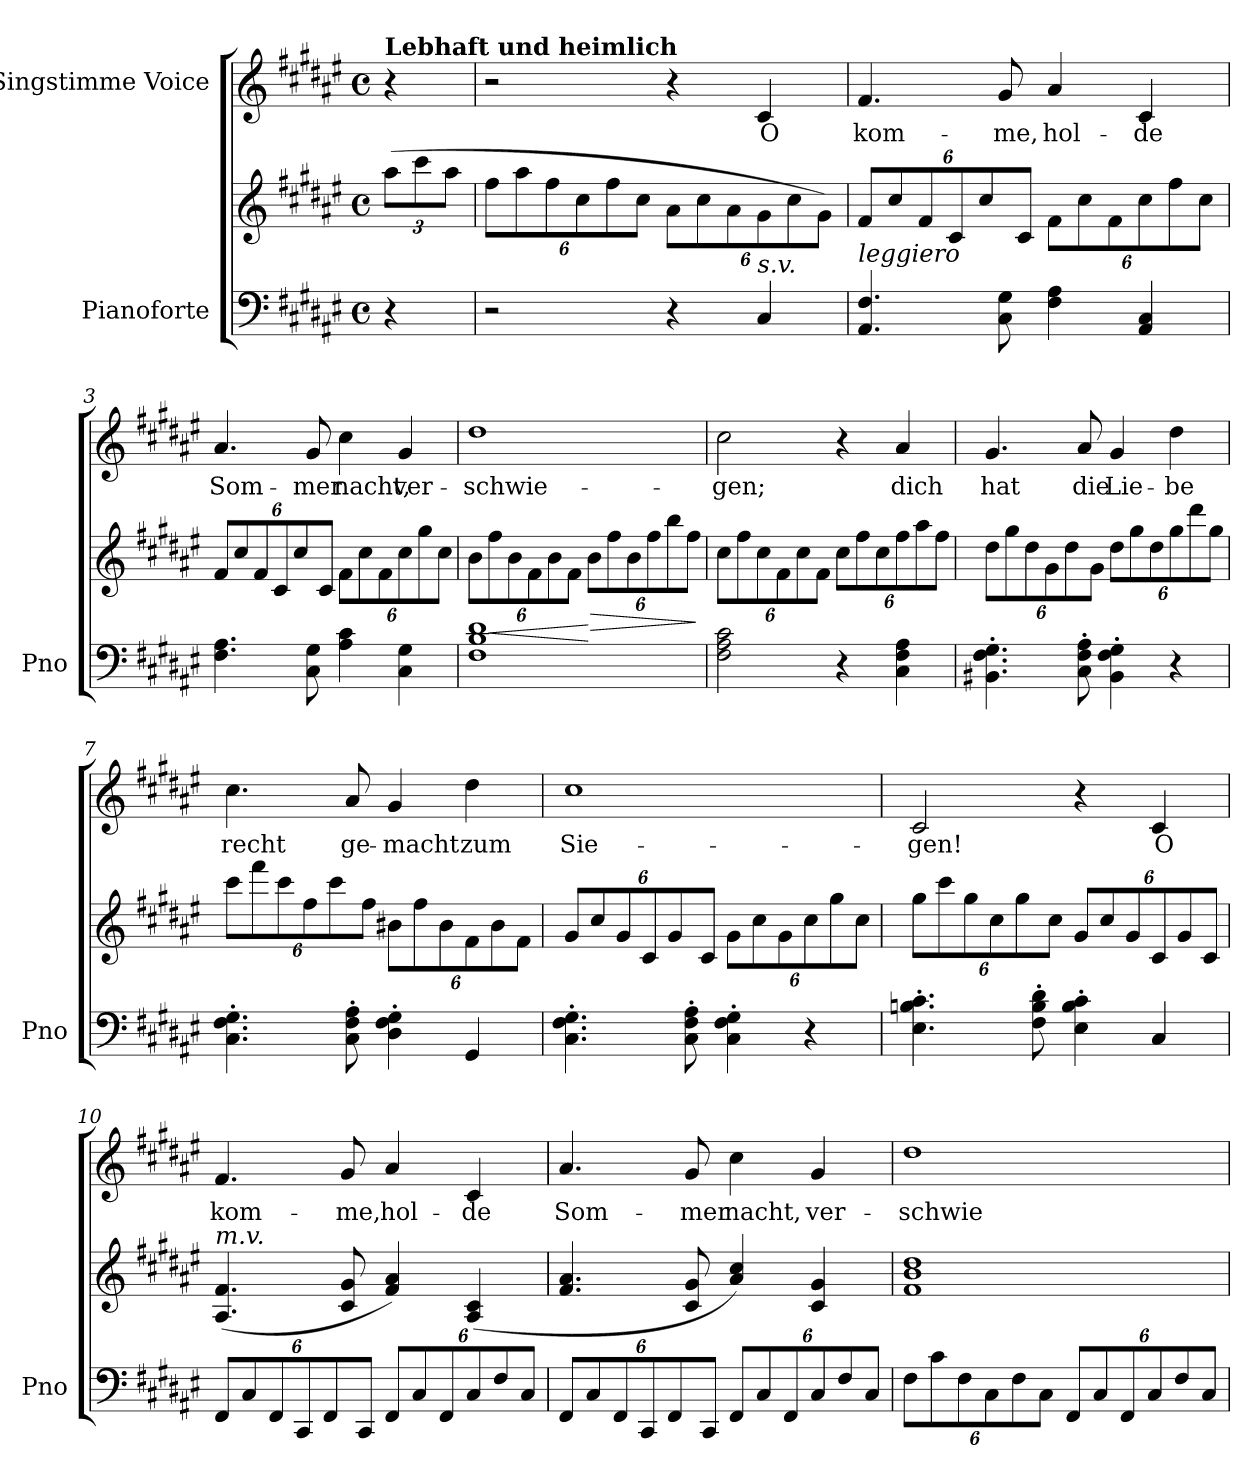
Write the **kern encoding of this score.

**kern	**kern	**dynam	**kern	**text
*part2	*part2	*part2	*part1	*part1
*staff3	*staff2	*staff2/3	*staff1	*staff1
*I"Pianoforte	*	*	*I"Singstimme Voice	*
*I'Pno	*	*	*	*
*clefF4	*clefG2	*	*clefG2	*
*k[f#c#g#d#a#e#]	*k[f#c#g#d#a#e#]	*	*k[f#c#g#d#a#e#]	*
*M4/4	*M4/4	*	*M4/4	*
*met(c)	*met(c)	*	*met(c)	*
*	*Xbrackettup	*	*	*
=	=	=	=	=
!	!	!	!LO:TX:a:B:t=Lebhaft und heimlich	!
!	!	!LO:DY:b	!	!
!	!	!LO:DY:n=1:b	!	!
4r	(>12aa#\L	other-dynamics p	4r	.
.	12ccc#\	.	.	.
.	12aa#\J	.	.	.
=1	=1	=1	=1	=1
2r	12ff#\L	.	2r	.
.	12aa#\	.	.	.
.	12ff#\	.	.	.
.	12cc#\	.	.	.
.	12ff#\	.	.	.
.	12cc#\J	.	.	.
4r	12a#\L	.	4r	.
.	12cc#\	.	.	.
.	12a#\	.	.	.
!LO:TX:a:i:t=s.v.	!	!	!	!
!	!	!	!	!LO:LY:b
4C#/	12g#\	.	4c#/	O
.	12cc#\	.	.	.
.	12g#\J)	.	.	.
=2	=2	=2	=2	=2
!LO:TX:a:i:t=leggiero	!	!	!	!
!	!	!	!	!LO:LY:b
4.AA#/ 4.F#/	12f#/L	.	4.f#/	kom-
.	12cc#/	.	.	.
.	12f#/	.	.	.
.	12c#/	.	.	.
.	12cc#/	.	.	.
!	!	!	!	!LO:LY:b
8C#\ 8G#\	.	.	8g#/	-me,
.	12c#/J	.	.	.
!	!	!	!	!LO:LY:b
4F#\ 4A#\	12f#\L	.	4a#/	hol-
.	12cc#\	.	.	.
.	12f#\	.	.	.
!	!	!	!	!LO:LY:b
4AA#/ 4C#/	12cc#\	.	4c#/	-de
.	12ff#\	.	.	.
.	12cc#\J	.	.	.
=3	=3	=3	=3	=3
!	!	!	!	!LO:LY:b
4.F#\ 4.A#\	12f#/L	.	4.a#/	Som-
.	12cc#/	.	.	.
.	12f#/	.	.	.
.	12c#/	.	.	.
.	12cc#/	.	.	.
!	!	!	!	!LO:LY:b
8C#\ 8G#\	.	.	8g#/	-mer
.	12c#/J	.	.	.
!	!	!	!	!LO:LY:b
4A#\ 4c#\	12f#\L	.	4cc#\	nacht,
.	12cc#\	.	.	.
.	12f#\	.	.	.
!	!	!	!	!LO:LY:b
4C#\ 4G#\	12cc#\	.	4g#/	ver-
.	12gg#\	.	.	.
.	12cc#\J	.	.	.
!!LO:LB:g=z
=4	=4	=4	=4	=4
!	!	!	!	!LO:LY:b
1F# 1B 1d#	12b\L	.	1dd#	-schwie-
!	!	!LO:HP:b	!	!
.	12ff#\	<	.	.
.	12b\	.	.	.
.	12f#\	.	.	.
.	12b\	.	.	.
.	12f#\J	.	.	.
!	!	!LO:HP:n=1:b	!	!
.	12b\L	[ >	.	.
.	12ff#\	.	.	.
.	12b\	.	.	.
.	12ff#\	.	.	.
.	12bb\	.	.	.
.	12ff#\J	.	.	.
.	.	]	.	.
=5	=5	=5	=5	=5
!	!	!	!	!LO:LY:b
2F#\ 2A#\ 2c#\	12cc#\L	.	2cc#\	-gen;
.	12ff#\	.	.	.
.	12cc#\	.	.	.
.	12f#\	.	.	.
.	12cc#\	.	.	.
.	12f#\J	.	.	.
4r	12cc#\L	.	4r	.
.	12ff#\	.	.	.
.	12cc#\	.	.	.
!	!	!	!	!LO:LY:b
4C#\ 4F#\ 4A#\	12ff#\	.	4a#/	dich
.	12aa#\	.	.	.
.	12ff#\J	.	.	.
=6	=6	=6	=6	=6
!	!	!	!	!LO:LY:b
4.BB#X\' 4.F#\' 4.G#\'	12dd#\L	.	4.g#/	hat
.	12gg#\	.	.	.
.	12dd#\	.	.	.
.	12g#\	.	.	.
.	12dd#\	.	.	.
!	!	!	!	!LO:LY:b
8C#\' 8F#\' 8A#\'	.	.	8a#/	die
.	12g#\J	.	.	.
!	!	!	!	!LO:LY:b
4BB#\' 4F#\' 4G#\'	12dd#\L	.	4g#/	Lie-
.	12gg#\	.	.	.
.	12dd#\	.	.	.
!	!	!	!	!LO:LY:b
4r	12gg#\	.	4dd#\	-be
.	12ddd#\	.	.	.
.	12gg#\J	.	.	.
=7	=7	=7	=7	=7
!	!	!	!	!LO:LY:b
4.C#\' 4.F#\' 4.G#\'	12ccc#\L	.	4.cc#\	recht
.	12fff#\	.	.	.
.	12ccc#\	.	.	.
.	12ff#\	.	.	.
.	12ccc#\	.	.	.
!	!	!	!	!LO:LY:b
8C#\' 8F#\' 8A#\'	.	.	8a#/	ge-
.	12ff#\J	.	.	.
!	!	!	!	!LO:LY:b
4D#\' 4F#\' 4G#\'	12b#X\L	.	4g#/	-macht
.	12ff#\	.	.	.
.	12b#\	.	.	.
!	!	!	!	!LO:LY:b
4GG#/	12f#\	.	4dd#\	zum
.	12b#\	.	.	.
.	12f#\J	.	.	.
!!LO:LB:g=z
=8	=8	=8	=8	=8
!	!	!	!	!LO:LY:b
4.C#\' 4.F#\' 4.G#\'	12g#/L	.	1cc#	Sie-
.	12cc#/	.	.	.
.	12g#/	.	.	.
.	12c#/	.	.	.
.	12g#/	.	.	.
8C#\' 8F#\' 8A#\'	.	.	.	.
.	12c#/J	.	.	.
4C#\' 4F#\' 4G#\'	12g#\L	.	.	.
.	12cc#\	.	.	.
.	12g#\	.	.	.
4r	12cc#\	.	.	.
.	12gg#\	.	.	.
.	12cc#\J	.	.	.
=9	=9	=9	=9	=9
!	!	!	!	!LO:LY:b
4.E#\' 4.Bn\' 4.c#\'	12gg#\L	.	2c#/	-gen!
.	12ccc#\	.	.	.
.	12gg#\	.	.	.
.	12cc#\	.	.	.
.	12gg#\	.	.	.
8F#\' 8B\' 8d#\'	.	.	.	.
.	12cc#\J	.	.	.
4E#\' 4B\' 4c#\'	12g#/L	.	4r	.
.	12cc#/	.	.	.
.	12g#/	.	.	.
!	!	!	!	!LO:LY:b
4C#/	12c#/	.	4c#/	O
.	12g#/	.	.	.
.	12c#/J	.	.	.
=10	=10	=10	=10	=10
*Xbrackettup	*	*	*	*
!	!LO:TX:a:i:t=m.v.	!	!	!
!	!	!	!	!LO:LY:b
12FF#/L	(<4.A#/ 4.f#/	.	4.f#/	kom-
12C#/	.	.	.	.
12FF#/	.	.	.	.
12CC#/	.	.	.	.
12FF#/	.	.	.	.
!	!	!	!	!LO:LY:b
.	8c#/ 8g#/	.	8g#/	-me,
12CC#/J	.	.	.	.
!	!	!	!	!LO:LY:b
12FF#/L	4f#/ 4a#/)	.	4a#/	hol-
12C#/	.	.	.	.
12FF#</	.	.	.	.
!	!	!	!	!LO:LY:b
12C#</	(<4A#/ 4c#/	.	4c#/	-de
12F#</	.	.	.	.
12C#/J	.	.	.	.
=11	=11	=11	=11	=11
!	!	!	!	!LO:LY:b
12FF#</L	4.f#/ 4.a#/	.	4.a#/	Som-
12C#</	.	.	.	.
12FF#</	.	.	.	.
12CC#/	.	.	.	.
12FF#/	.	.	.	.
!	!	!	!	!LO:LY:b
.	8c#/ 8g#/	.	8g#/	-mer
12CC#/J	.	.	.	.
!	!	!	!	!LO:LY:b
12FF#/L	4a#/ 4cc#/)	.	4cc#\	nacht,
12C#/	.	.	.	.
12FF#</	.	.	.	.
!	!	!	!	!LO:LY:b
12C#/	4c#/ 4g#/	.	4g#/	ver-
12F#/	.	.	.	.
12C#</J	.	.	.	.
!!LO:LB:g=z
=12	=12	=12	=12	=12
!	!	!	!	!LO:LY:b
12F#\L	1f# 1b 1dd#	.	1dd#	-schwie-
12c#\	.	.	.	.
12F#\	.	.	.	.
12C#\	.	.	.	.
12F#<\	.	.	.	.
12C#\J	.	.	.	.
12FF#/L	.	.	.	.
12C#/	.	.	.	.
12FF#/	.	.	.	.
12C#/	.	.	.	.
12F#/	.	.	.	.
12C#</J	.	.	.	.
=	=	=	=	=
*-	*-	*-	*-	*-
